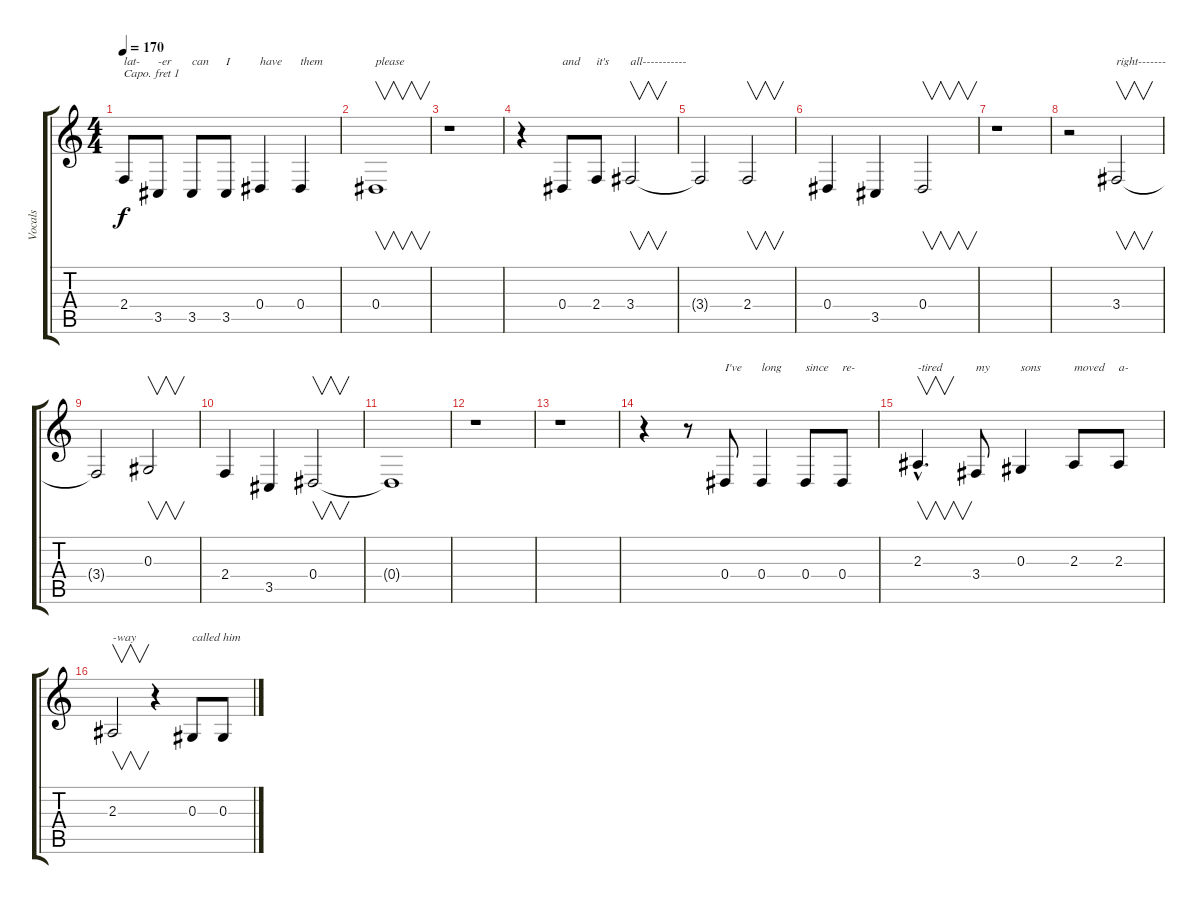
\track ("Vocals" "Vocals") {instrument voiceoohs}
\staff {score tabs}
\capo 1
\tuning (E4 B3 G3 D3 A2 E2) {hide}
\ts (4 4)
\tempo 170
\clef g2
\ks c
2.4.8{txt "lat-" dy f} 3.5.8{txt "-er"} 3.5.8{txt "can"} 3.5.8{txt "I"} 0.4.4{txt "have"} 0.4.4{txt "them"} |
0.4.1{v txt "please"} |
r.1 |
r.4 0.4.8{txt "and"} 2.4.8{txt "it's"} 3.4.2{v txt "all-----------"} |
3.4{t}.2 2.4.2{v} |
0.4.4 3.5.4 0.4.2{v} |
r.1 |
r.2 3.4.2{v txt "right-------"} |
3.4{t}.2 0.3.2{v} |
2.4.4 3.5.4 0.4.2{v} |
0.4{t}.1 |
r.1 |
r.1 |
r.4 r.8 0.4.8{txt "I've"} 0.4.4{txt "long"} 0.4.8{txt "since"} 0.4.8{txt "re-"} |
2.3{hac}.4{v d txt "-tired"} 3.4.8{txt "my"} 0.3.4{txt "sons"} 2.3.8{txt "moved"} 2.3.8{txt "a-"} |
2.3.2{v txt "-way"} r.4 0.3.8{txt "called"} 0.3.8{txt "him"}
